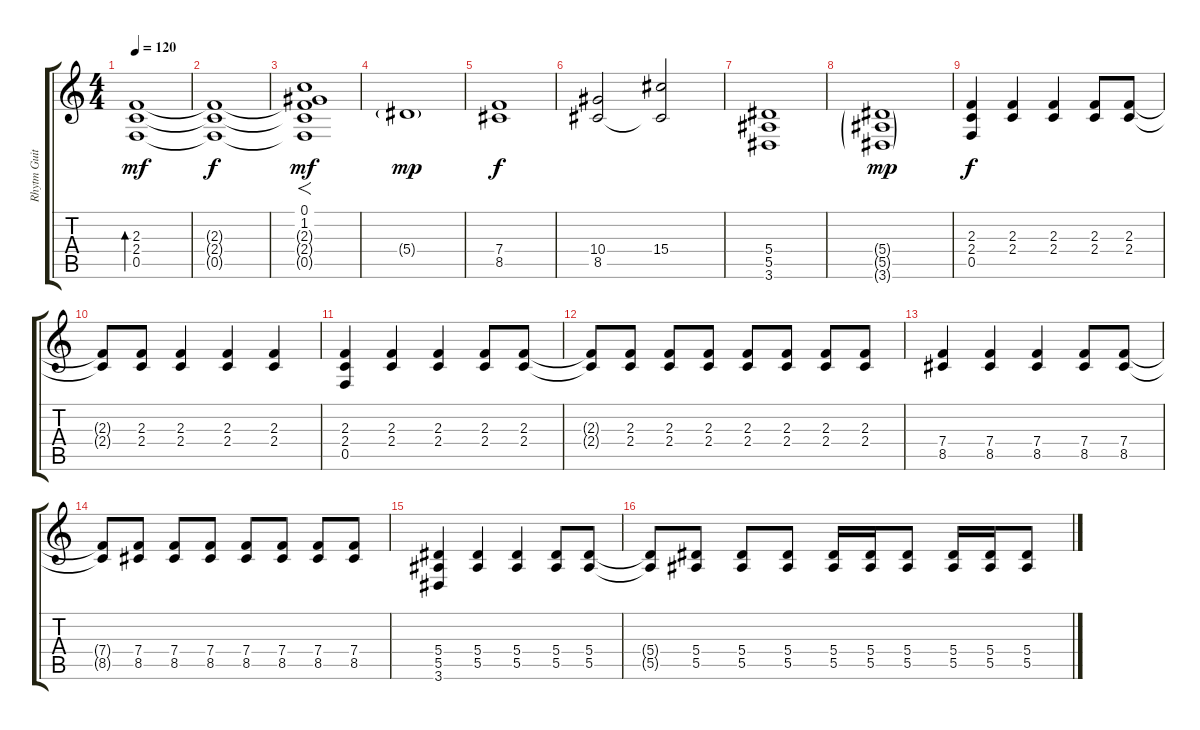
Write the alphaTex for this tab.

\track ("Rhytm Guitar" "Rhytm Guit") {instrument distortionguitar}
\staff {score tabs}
\tuning (C4 G3 Eb3 Bb2 F2 C2) {hide}
\ts (4 4)
\tempo 120
\clef g2
\ks c
(2.3 2.4 0.5).1{bd 120 dy mf} |
(2.3{t} 2.4{t} 0.5{t}).1{dy f} |
(0.1 1.2 2.3{t} 2.4{t} 0.5{t}).1{f dy mf} |
5.4{g}.1{dy mp} |
(7.4 8.5).1{dy f} |
(10.4 8.5).2 (15.4 8.5{t}).2 |
(5.4 5.5 3.6).1 |
(5.4{g} 5.5{g} 3.6{g}).1{dy mp} |
(2.3 2.4 0.5).4{dy f} (2.3 2.4).4 (2.3 2.4).4 (2.3 2.4).8 (2.3 2.4).8 |
(2.3{t} 2.4{t}).8 (2.3 2.4).8 (2.3 2.4).4 (2.3 2.4).4 (2.3 2.4).4 |
(2.3 2.4 0.5).4 (2.3 2.4).4 (2.3 2.4).4 (2.3 2.4).8 (2.3 2.4).8 |
(2.3{t} 2.4{t}).8 (2.3 2.4).8 (2.3 2.4).8 (2.3 2.4).8 (2.3 2.4).8 (2.3 2.4).8 (2.3 2.4).8 (2.3 2.4).8 |
(7.4 8.5).4 (7.4 8.5).4 (7.4 8.5).4 (7.4 8.5).8 (7.4 8.5).8 |
(7.4{t} 8.5{t}).8 (7.4 8.5).8 (7.4 8.5).8 (7.4 8.5).8 (7.4 8.5).8 (7.4 8.5).8 (7.4 8.5).8 (7.4 8.5).8 |
(5.4 5.5 3.6).4 (5.4 5.5).4 (5.4 5.5).4 (5.4 5.5).8 (5.4 5.5).8 |
(5.4{t} 5.5{t}).8 (5.4 5.5).8 (5.4 5.5).8 (5.4 5.5).8 (5.4 5.5).16 (5.4 5.5).16 (5.4 5.5).8 (5.4 5.5).16 (5.4 5.5).16 (5.4 5.5).8
